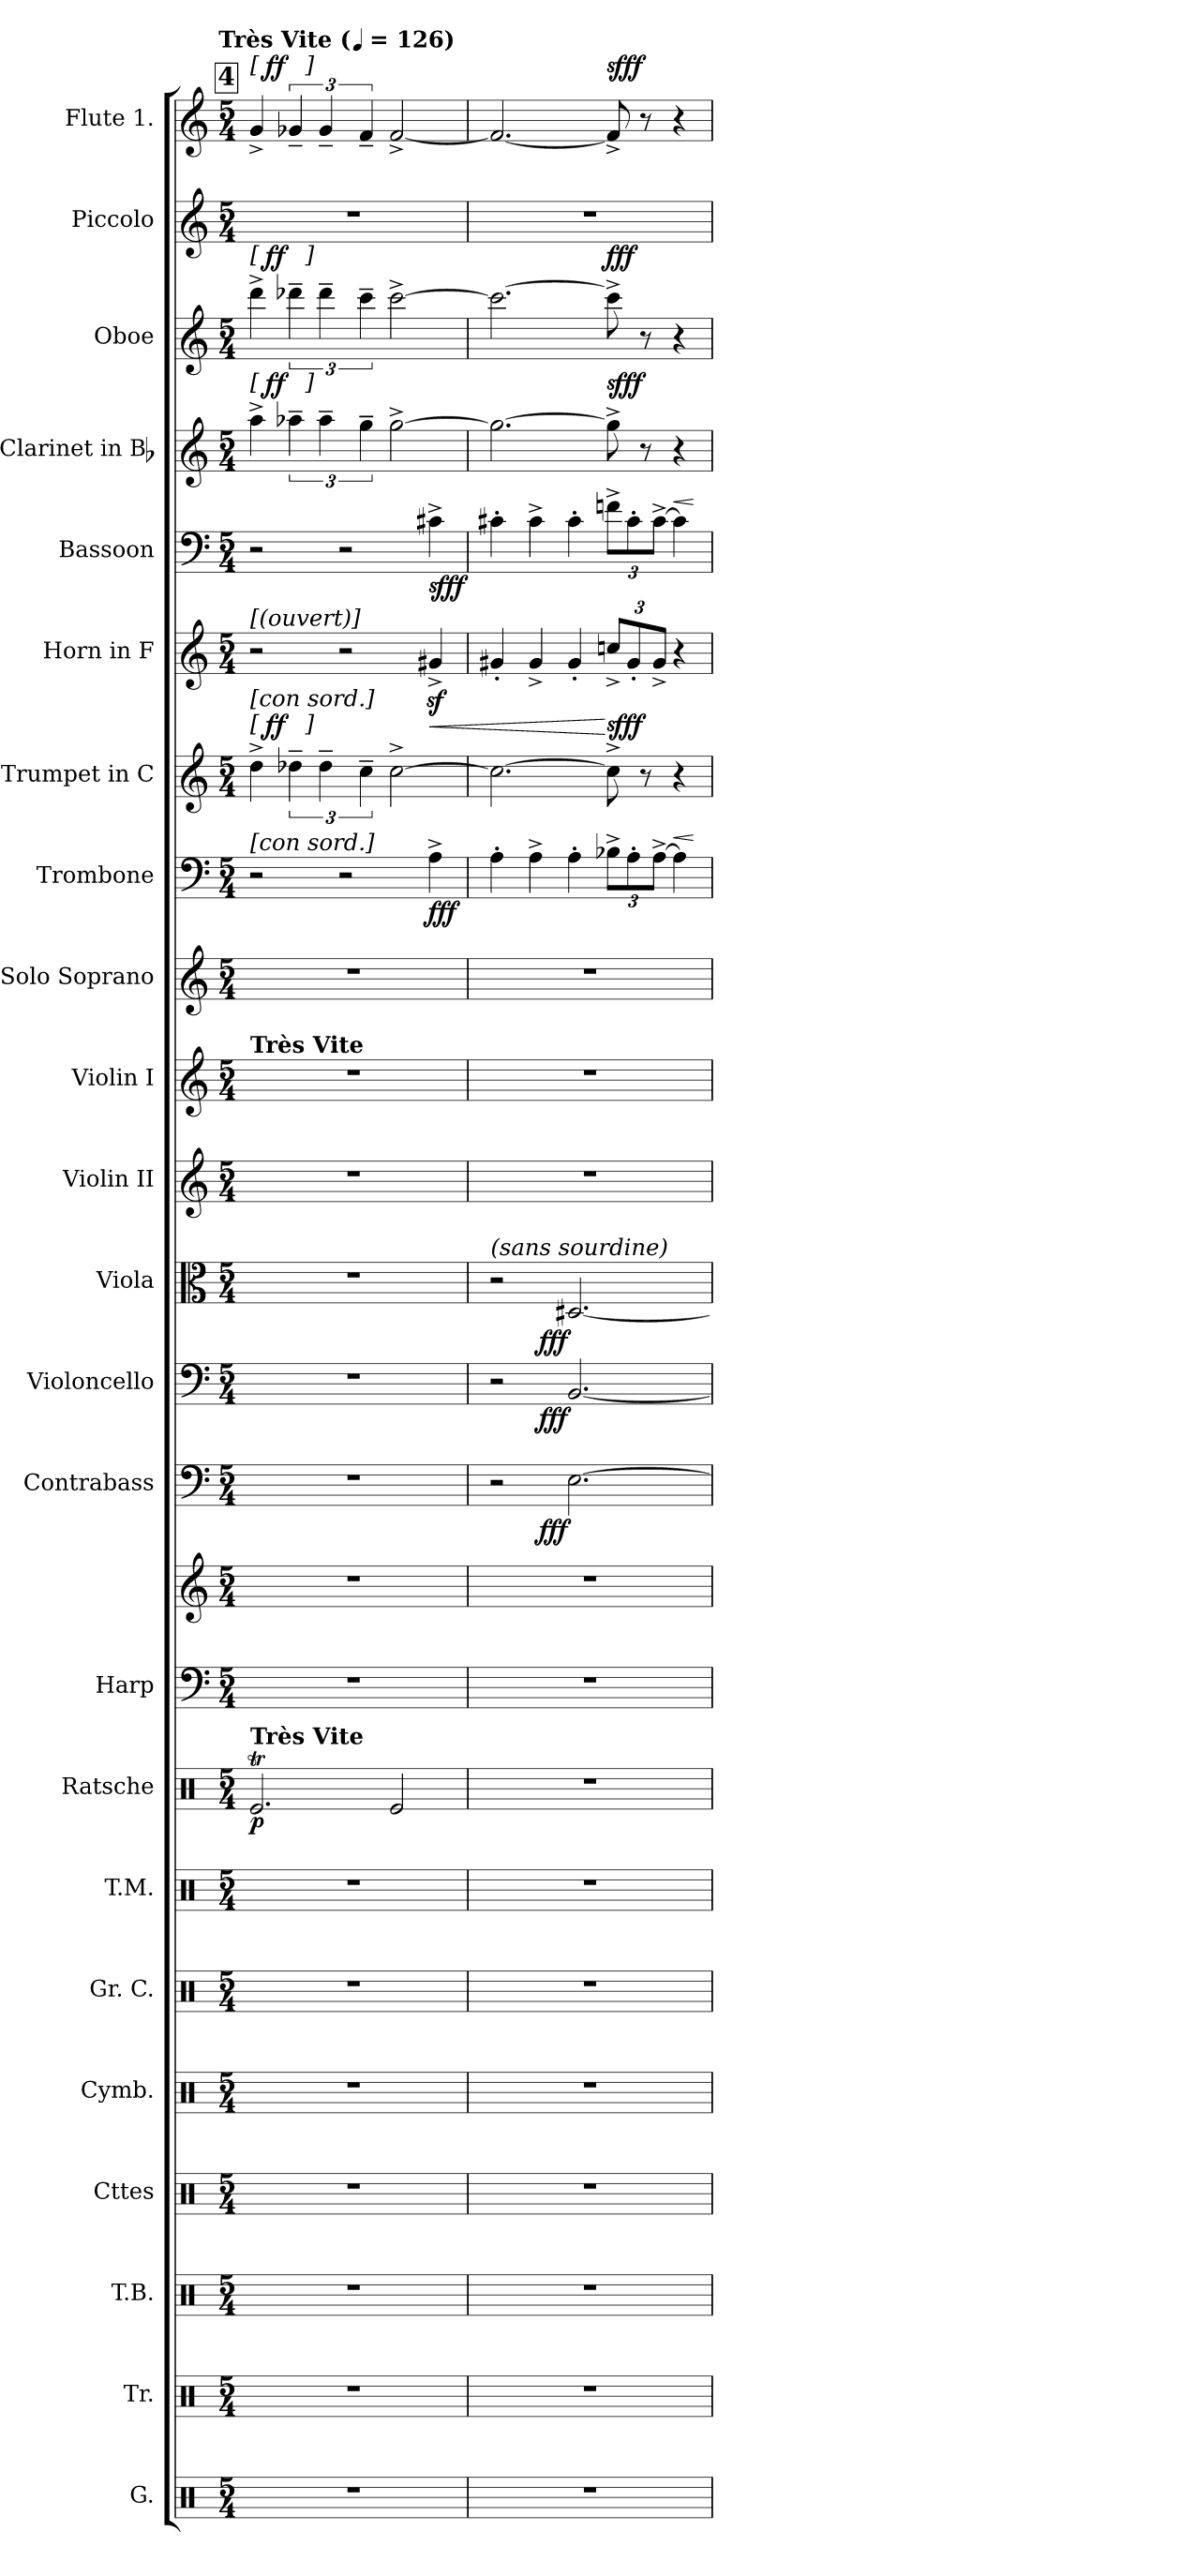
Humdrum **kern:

**kern	**kern	**kern	**kern	**kern	**kern	**kern	**kern	**dynam	**kern	**kern	**kern	**dynam	**kern	**dynam	**kern	**dynam	**kern	**kern	**kern	**kern	**dynam	**kern	**dynam	**kern	**dynam	**kern	**dynam	**kern	**dynam	**kern	**dynam	**kern	**kern	**dynam
*part23	*part22	*part21	*part20	*part19	*part18	*part17	*part16	*part16	*part15	*part15	*part14	*part14	*part13	*part13	*part12	*part12	*part11	*part10	*part9	*part8	*part8	*part7	*part7	*part6	*part6	*part5	*part5	*part4	*part4	*part3	*part3	*part2	*part1	*part1
*staff24	*staff23	*staff22	*staff21	*staff20	*staff19	*staff18	*staff17	*staff17	*staff16	*staff15	*staff14	*staff14	*staff13	*staff13	*staff12	*staff12	*staff11	*staff10	*staff9	*staff8	*staff8	*staff7	*staff7	*staff6	*staff6	*staff5	*staff5	*staff4	*staff4	*staff3	*staff3	*staff2	*staff1	*staff1
*I"G.	*I"Tr.	*I"T.B.	*I"Cttes	*I"Cymb.	*I"Gr. C.	*I"T.M.	*I"Ratsche	*	*I"Harp	*	*I"Contrabass	*	*I"Violoncello	*	*I"Viola	*	*I"Violin II	*I"Violin I	*I"Solo Soprano	*I"Trombone	*	*I"Trumpet in C	*	*I"Horn in F	*	*I"Bassoon	*	*I"Clarinet in Bb	*	*I"Oboe	*	*I"Piccolo	*I"Flute 1.	*
*	*	*I'T	*	*	*	*I'T	*I'Rt.	*	*I'Hp.	*	*I'Cb.	*	*I'Vc.	*	*I'Vla.	*	*I'Vln. II	*I'Vln. I	*	*I'Tbn.	*	*	*	*I'Hn.	*	*I'Bsn.	*	*I'Cl.	*	*I'Ob.	*	*I'Picc.	*I'Fl.	*
*clefX	*clefX	*clefX	*clefX	*clefX	*clefX	*clefX	*clefX	*	*clefF4	*clefG2	*clefF4	*	*clefF4	*	*clefC3	*	*clefG2	*clefG2	*clefG2	*clefF4	*	*clefG2	*	*clefG2	*	*clefF4	*	*clefG2	*	*clefG2	*	*clefG2	*clefG2	*
*	*	*	*	*	*	*	*	*	*	*	*ITrd7c12	*	*	*	*	*	*	*	*	*	*	*	*	*ITrd4c7	*	*	*	*ITrd1c2	*	*	*	*ITrd-7c-12	*	*
*k[]	*k[]	*k[]	*k[]	*k[]	*k[]	*k[]	*k[]	*	*k[]	*k[]	*k[]	*	*k[]	*	*k[]	*	*k[]	*k[]	*k[]	*k[]	*	*k[]	*	*k[b-]	*	*k[]	*	*k[b-e-]	*	*k[]	*	*k[]	*k[]	*
!!LO:TX:omd:t=Très Vite ([quarter] = 126)
*M5/4	*M5/4	*M5/4	*M5/4	*M5/4	*M5/4	*M5/4	*M5/4	*	*M5/4	*M5/4	*M5/4	*	*M5/4	*	*M5/4	*	*M5/4	*M5/4	*M5/4	*M5/4	*	*M5/4	*	*M5/4	*	*M5/4	*	*M5/4	*	*M5/4	*	*M5/4	*M5/4	*
*MM126	*MM126	*MM126	*MM126	*MM126	*MM126	*MM126	*MM126	*	*MM126	*MM126	*MM126	*	*MM126	*	*MM126	*	*MM126	*MM126	*MM126	*MM126	*	*MM126	*	*MM126	*	*MM126	*	*MM126	*	*MM126	*	*MM126	*MM126	*
!!LO:REH:place=s1:t=4
=1	=1	=1	=1	=1	=1	=1	=1	=1	=1	=1	=1	=1	=1	=1	=1	=1	=1	=1	=1	=1	=1	=1	=1	=1	=1	=1	=1	=1	=1	=1	=1	=1	=1	=1
!	!	!	!	!	!	!	!	!	!	!	!	!	!	!	!	!	!	!	!	!	!	!	!	!LO:TX:a:i:t=[(ouvert)]	!	!	!	!	!	!	!	!	!	!
!	!	!	!	!	!	!	!	!	!	!	!	!	!	!	!	!	!	!	!	!	!	!LO:TX:a:i:t=[con sord.]	!	!	!	!	!	!	!	!	!	!	!	!
!	!	!	!	!	!	!	!	!	!	!	!	!	!	!	!	!	!	!	!	!LO:TX:a:i:t=[con sord.]	!	!	!	!	!	!	!	!	!	!	!	!	!	!
!	!	!	!	!	!	!	!	!	!	!	!	!	!	!	!	!	!	!LO:TX:a:B:t=Très Vite	!	!	!	!	!	!	!	!	!	!	!	!	!	!	!	!
!	!	!	!	!	!	!	!LO:TX:a:B:t=Très Vite	!	!	!	!	!	!	!	!	!	!	!	!	!	!	!	!	!	!	!	!	!	!	!	!	!	!	!
!	!	!	!	!	!	!	!	!	!	!	!	!	!	!	!	!	!	!	!	!	!	!	!LO:DY:a:t=[ %s ]	!	!	!	!	!	!LO:DY:a:t=[ %s ]	!	!LO:DY:a:t=[ %s ]	!	!	!LO:DY:a:t=[ %s ]
4%5r	4%5r	4%5r	4%5r	4%5r	4%5r	4%5r	2.Ret/	p	4%5r	4%5r	4%5r	.	4%5r	.	4%5r	.	4%5r	4%5r	4%5r	2r	.	4dd^	ff	2r	.	2r	.	4gg^	ff	4ddd^	ff	4%5r	4g^>	ff
.	.	.	.	.	.	.	.	.	.	.	.	.	.	.	.	.	.	.	.	.	.	6dd-X~	.	.	.	.	.	6gg-X~	.	6ddd-X~	.	.	6g-X~>	.
.	.	.	.	.	.	.	.	.	.	.	.	.	.	.	.	.	.	.	.	.	.	6dd-~	.	.	.	.	.	6gg-~	.	6ddd-~	.	.	6g-~>	.
.	.	.	.	.	.	.	.	.	.	.	.	.	.	.	.	.	.	.	.	2r	.	.	.	2r	.	2r	.	.	.	.	.	.	.	.
.	.	.	.	.	.	.	.	.	.	.	.	.	.	.	.	.	.	.	.	.	.	6cc~	.	.	.	.	.	6ff~	.	6ccc~	.	.	6f~>	.
.	.	.	.	.	.	.	2ReTTT/	.	.	.	.	.	.	.	.	.	.	.	.	.	.	[2cc^	.	.	.	.	.	[2ff^	.	[2ccc^	.	.	[2f^>	.
!	!	!	!	!	!	!	!	!	!	!	!	!	!	!	!	!	!	!	!	!	!	!	!	!	!LO:HP:b	!	!	!	!	!	!	!	!	!
.	.	.	.	.	.	.	.	.	.	.	.	.	.	.	.	.	.	.	.	4A^	fff	.	.	4c#Xz^	<	4c#X^	sfff	.	.	.	.	.	.	.
=2	=2	=2	=2	=2	=2	=2	=2	=2	=2	=2	=2	=2	=2	=2	=2	=2	=2	=2	=2	=2	=2	=2	=2	=2	=2	=2	=2	=2	=2	=2	=2	=2	=2	=2
!	!	!	!	!	!	!	!	!	!	!	!	!	!	!	!LO:TX:a:i:t=(sans sourdine)	!	!	!	!	!	!	!	!	!	!	!	!	!	!	!	!	!	!	!
4%5r	4%5r	4%5r	4%5r	4%5r	4%5r	4%5r	4%5r	.	4%5r	4%5r	2r	.	2r	.	2r	.	4%5r	4%5r	4%5r	4A'	.	2.cc_	.	4c#X'	.	4c#X'	.	2.ff_	.	2.ccc_	.	4%5r	2.f_	.
.	.	.	.	.	.	.	.	.	.	.	.	.	.	.	.	.	.	.	.	4A^	.	.	.	4c#^	.	4c#^	.	.	.	.	.	.	.	.
!	!	!	!	!	!	!	!	!	!	!	!	!LO:DY:rj	!	!LO:DY:rj	!	!LO:DY:rj	!	!	!	!	!	!	!	!	!	!	!	!	!	!	!	!	!	!
.	.	.	.	.	.	.	.	.	.	.	[2.EE	fff	[2.BB	fff	[2.D#X	fff	.	.	.	4A'	.	.	.	4c#'	.	4c#'	.	.	.	.	.	.	.	.
!	!	!	!	!	!	!	!	!	!	!	!	!	!	!	!	!	!	!	!	!	!	!	!	!	!	!	!	!	!LO:DY:a	!	!LO:DY:a	!	!	!LO:DY:a
.	.	.	.	.	.	.	.	.	.	.	.	.	.	.	.	.	.	.	.	12B-X^L	.	8cc^]	.	12fn^L	[ sfff	12fni^L	.	8ff^]	sfff	8ccc^]	fff	.	8f^>]	sfff
.	.	.	.	.	.	.	.	.	.	.	.	.	.	.	.	.	.	.	.	12A'	.	.	.	12c#'	.	12c#'	.	.	.	.	.	.	.	.
.	.	.	.	.	.	.	.	.	.	.	.	.	.	.	.	.	.	.	.	.	.	8r	.	.	.	.	.	8r	.	8r	.	.	8r	.
.	.	.	.	.	.	.	.	.	.	.	.	.	.	.	.	.	.	.	.	[12A^J	.	.	.	12c#^J	.	[12c#^J	.	.	.	.	.	.	.	.
!	!	!	!	!	!	!	!	!	!	!	!	!	!	!	!	!	!	!	!	!	!LO:HP:a	!	!	!	!	!	!LO:HP:a	!	!	!	!	!	!	!
.	.	.	.	.	.	.	.	.	.	.	.	.	.	.	.	.	.	.	.	4A]	<	4r	.	4r	.	4c#]	<	4r	.	4r	.	.	4r	.
.	.	.	.	.	.	.	.	.	.	.	.	.	.	.	.	.	.	.	.	.	[	.	.	.	.	.	[	.	.	.	.	.	.	.
=	=	=	=	=	=	=	=	=	=	=	=	=	=	=	=	=	=	=	=	=	=	=	=	=	=	=	=	=	=	=	=	=	=	=
*-	*-	*-	*-	*-	*-	*-	*-	*-	*-	*-	*-	*-	*-	*-	*-	*-	*-	*-	*-	*-	*-	*-	*-	*-	*-	*-	*-	*-	*-	*-	*-	*-	*-	*-
